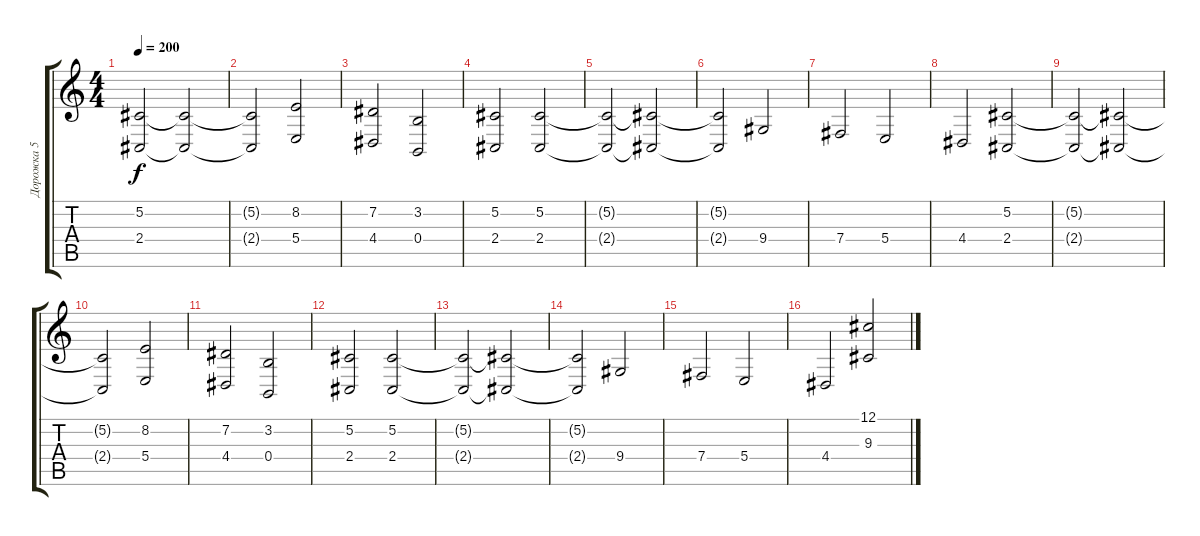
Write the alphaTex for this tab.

\track ("Дорожка 5" "Дорожка 5") {instrument tremolostrings}
\staff {score tabs}
\tuning (Db4 Ab3 E3 B2 Gb2 Db2) {hide}
\ts (4 4)
\tempo 200
\clef g2
\ks c
(5.2{t} 2.4{t}).2{dy f} (5.2{t} 2.4{t}).2 |
(5.2{t} 2.4{t}).2 (8.2 5.4).2 |
(7.2 4.4).2 (3.2 0.4).2 |
(5.2 2.4).2 (5.2 2.4).2 |
(5.2{t} 2.4{t}).2 (5.2{t} 2.4{t}).2 |
(5.2{t} 2.4{t}).2 9.4.2 |
7.4.2 5.4.2 |
4.4.2 (5.2 2.4).2 |
(5.2{t} 2.4{t}).2 (5.2{t} 2.4{t}).2 |
(5.2{t} 2.4{t}).2 (8.2 5.4).2 |
(7.2 4.4).2 (3.2 0.4).2 |
(5.2 2.4).2 (5.2 2.4).2 |
(5.2{t} 2.4{t}).2 (5.2{t} 2.4{t}).2 |
(5.2{t} 2.4{t}).2 9.4.2 |
7.4.2 5.4.2 |
4.4.2 (12.1 9.3).2
